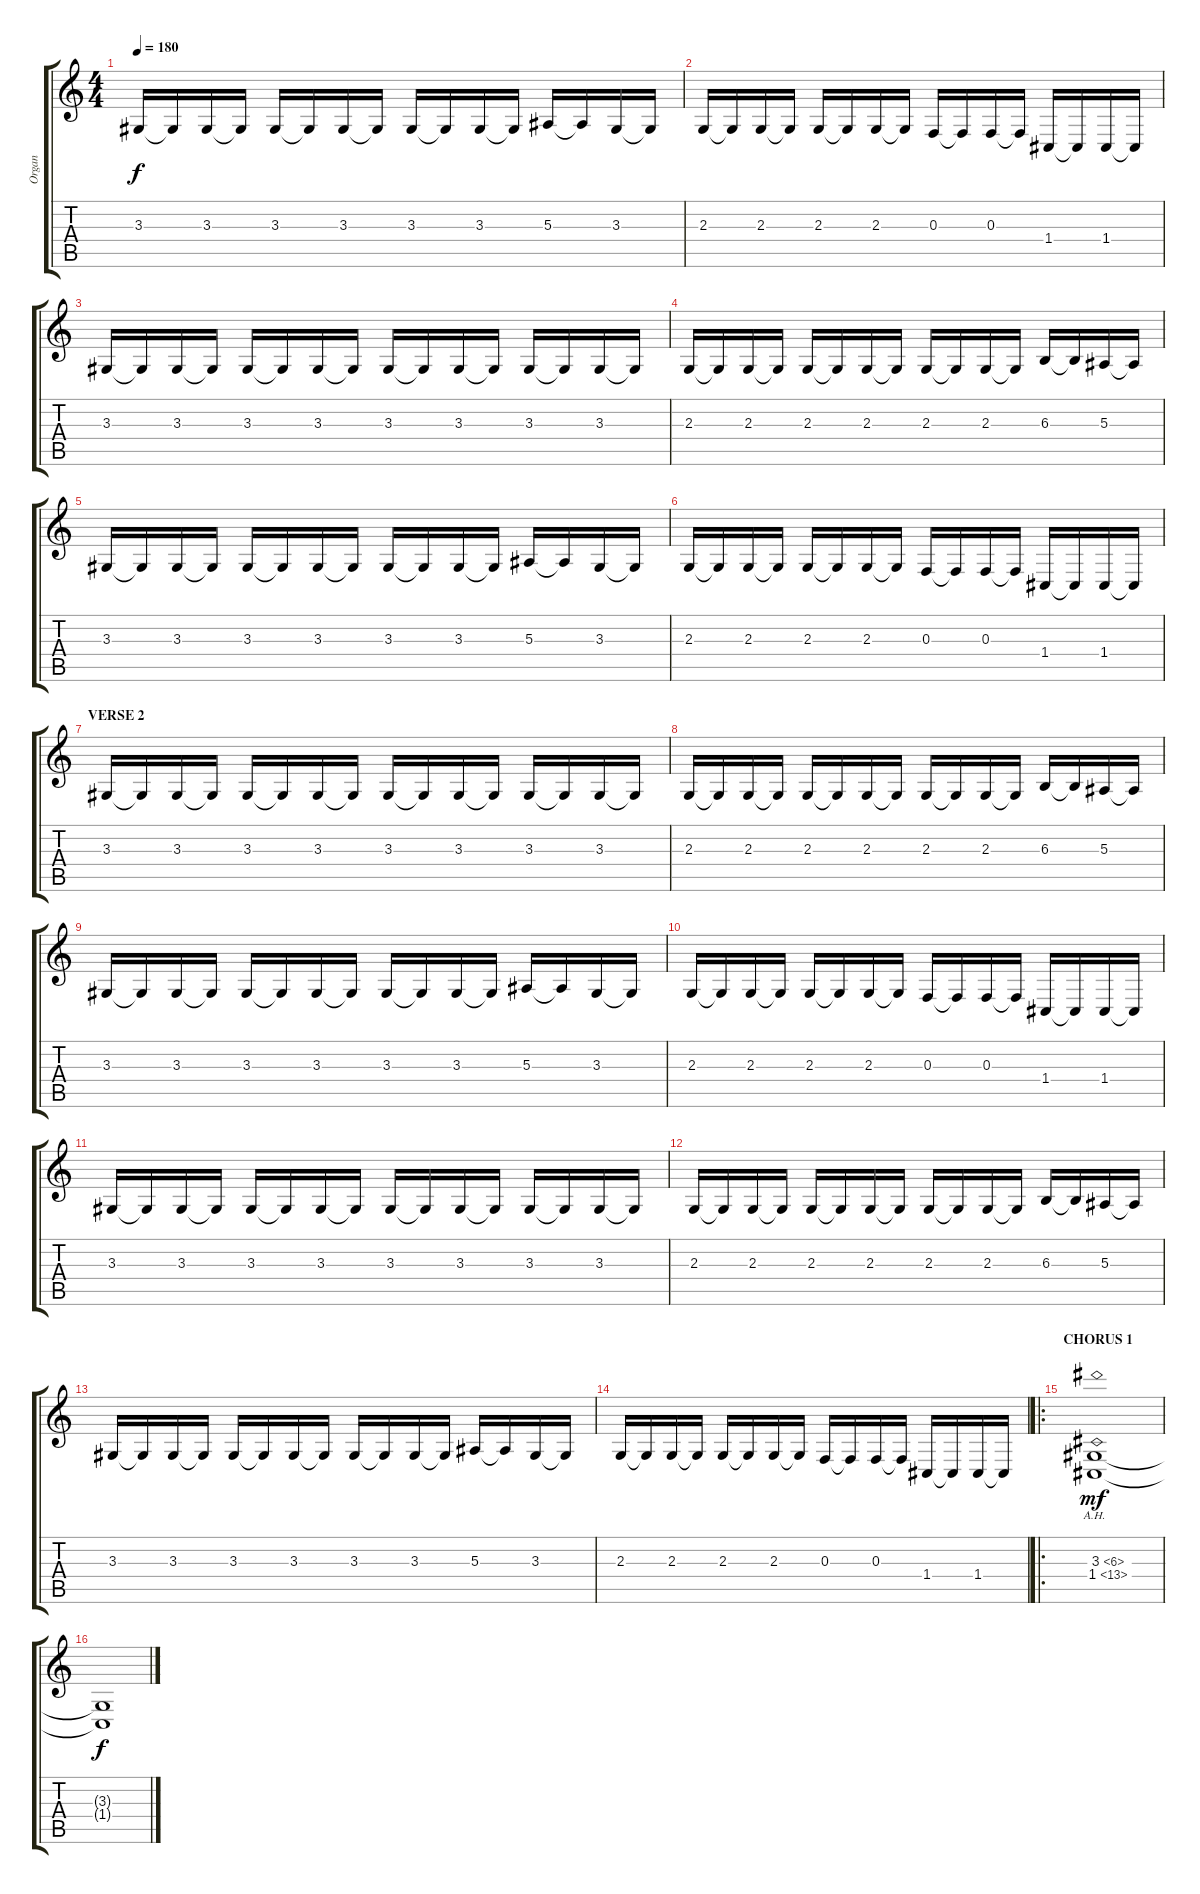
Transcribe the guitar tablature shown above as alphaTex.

\track ("Organ" "Organ") {instrument churchorgan}
\staff {score tabs}
\tuning (D4 A3 F3 C3 G2 C2) {hide}
\ts (4 4)
\tempo 180
\clef g2
\ks c
3.3.16{dy f} 3.3{t}.16 3.3.16 3.3{t}.16 3.3.16 3.3{t}.16 3.3.16 3.3{t}.16 3.3.16 3.3{t}.16 3.3.16 3.3{t}.16 5.3.16 5.3{t}.16 3.3.16 3.3{t}.16 |
2.3.16 2.3{t}.16 2.3.16 2.3{t}.16 2.3.16 2.3{t}.16 2.3.16 2.3{t}.16 0.3.16 0.3{t}.16 0.3.16 0.3{t}.16 1.4.16 1.4{t}.16 1.4.16 1.4{t}.16 |
3.3.16 3.3{t}.16 3.3.16 3.3{t}.16 3.3.16 3.3{t}.16 3.3.16 3.3{t}.16 3.3.16 3.3{t}.16 3.3.16 3.3{t}.16 3.3.16 3.3{t}.16 3.3.16 3.3{t}.16 |
2.3.16 2.3{t}.16 2.3.16 2.3{t}.16 2.3.16 2.3{t}.16 2.3.16 2.3{t}.16 2.3.16 2.3{t}.16 2.3.16 2.3{t}.16 6.3.16 6.3{t}.16 5.3.16 5.3{t}.16 |
3.3.16 3.3{t}.16 3.3.16 3.3{t}.16 3.3.16 3.3{t}.16 3.3.16 3.3{t}.16 3.3.16 3.3{t}.16 3.3.16 3.3{t}.16 5.3.16 5.3{t}.16 3.3.16 3.3{t}.16 |
2.3.16 2.3{t}.16 2.3.16 2.3{t}.16 2.3.16 2.3{t}.16 2.3.16 2.3{t}.16 0.3.16 0.3{t}.16 0.3.16 0.3{t}.16 1.4.16 1.4{t}.16 1.4.16 1.4{t}.16 |
\section ("" "VERSE 2")
3.3.16 3.3{t}.16 3.3.16 3.3{t}.16 3.3.16 3.3{t}.16 3.3.16 3.3{t}.16 3.3.16 3.3{t}.16 3.3.16 3.3{t}.16 3.3.16 3.3{t}.16 3.3.16 3.3{t}.16 |
2.3.16 2.3{t}.16 2.3.16 2.3{t}.16 2.3.16 2.3{t}.16 2.3.16 2.3{t}.16 2.3.16 2.3{t}.16 2.3.16 2.3{t}.16 6.3.16 6.3{t}.16 5.3.16 5.3{t}.16 |
3.3.16 3.3{t}.16 3.3.16 3.3{t}.16 3.3.16 3.3{t}.16 3.3.16 3.3{t}.16 3.3.16 3.3{t}.16 3.3.16 3.3{t}.16 5.3.16 5.3{t}.16 3.3.16 3.3{t}.16 |
2.3.16 2.3{t}.16 2.3.16 2.3{t}.16 2.3.16 2.3{t}.16 2.3.16 2.3{t}.16 0.3.16 0.3{t}.16 0.3.16 0.3{t}.16 1.4.16 1.4{t}.16 1.4.16 1.4{t}.16 |
3.3.16 3.3{t}.16 3.3.16 3.3{t}.16 3.3.16 3.3{t}.16 3.3.16 3.3{t}.16 3.3.16 3.3{t}.16 3.3.16 3.3{t}.16 3.3.16 3.3{t}.16 3.3.16 3.3{t}.16 |
2.3.16 2.3{t}.16 2.3.16 2.3{t}.16 2.3.16 2.3{t}.16 2.3.16 2.3{t}.16 2.3.16 2.3{t}.16 2.3.16 2.3{t}.16 6.3.16 6.3{t}.16 5.3.16 5.3{t}.16 |
3.3.16 3.3{t}.16 3.3.16 3.3{t}.16 3.3.16 3.3{t}.16 3.3.16 3.3{t}.16 3.3.16 3.3{t}.16 3.3.16 3.3{t}.16 5.3.16 5.3{t}.16 3.3.16 3.3{t}.16 |
2.3.16 2.3{t}.16 2.3.16 2.3{t}.16 2.3.16 2.3{t}.16 2.3.16 2.3{t}.16 0.3.16 0.3{t}.16 0.3.16 0.3{t}.16 1.4.16 1.4{t}.16 1.4.16 1.4{t}.16 |
\ro
\section ("" "CHORUS 1")
(3.3{ah 3} 1.4{ah 12}).1{dy mf} |
(3.3{t} 1.4{t}).1{dy f}
